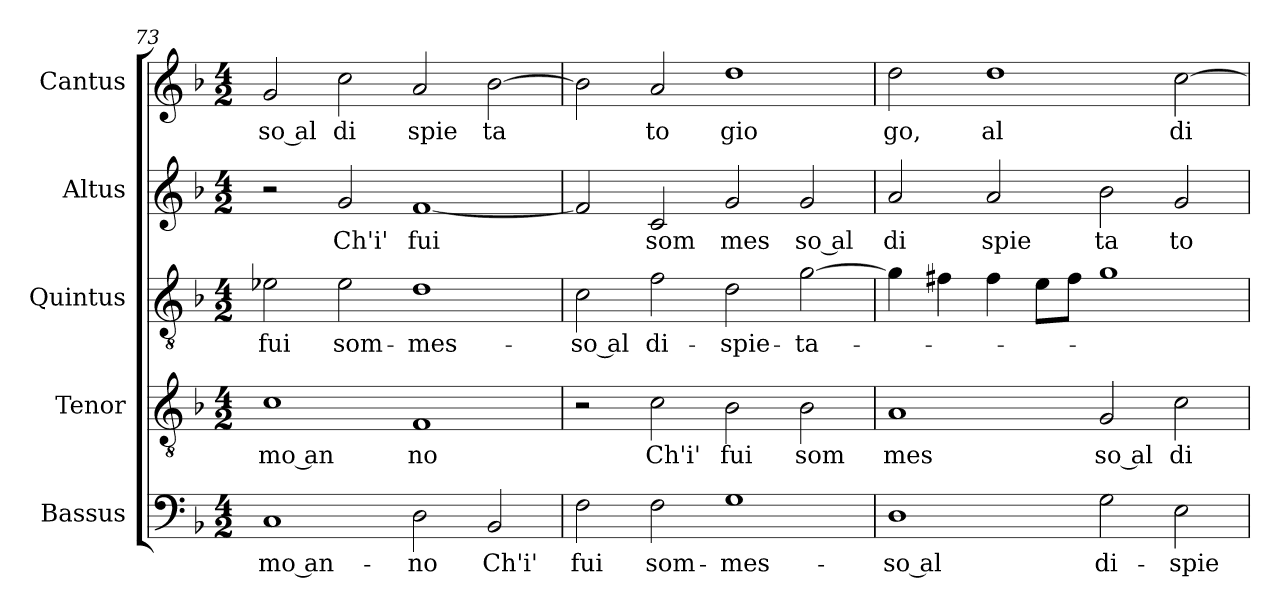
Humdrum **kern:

**kern	**text	**kern	**text	**kern	**text	**kern	**text	**kern	**text
*part5	*part5	*part4	*part4	*part3	*part3	*part2	*part2	*part1	*part1
*staff5	*staff5	*staff4	*staff4	*staff3	*staff3	*staff2	*staff2	*staff1	*staff1
*I"Bassus	*	*I"Tenor	*	*I"Quintus	*	*I"Altus	*	*I"Cantus	*
*I'Bassus	*	*I'Tenor	*	*I'Quintus	*	*I'Altus	*	*I'Cantus	*
*clefF4	*	*clefGv2	*	*clefGv2	*	*clefG2	*	*clefG2	*
*k[b-]	*	*k[b-]	*	*k[b-]	*	*k[b-]	*	*k[b-]	*
*F:	*	*F:	*	*F:	*	*F:	*	*F:	*
*M4/2	*	*M4/2	*	*M4/2	*	*M4/2	*	*M4/2	*
=73	=73	=73	=73	=73	=73	=73	=73	=73	=73
!	!LO:LY:b:rj	!	!LO:LY:b:rj	!	!LO:LY:b:cj	!	!	!	!LO:LY:b:rj
1C	-mo an-	1c	mo an	2e-X\	fui	2r	.	2g/	so al
!	!	!	!	!	!LO:LY:b:cj	!	!LO:LY:b:cj	!	!LO:LY:b:cj
.	.	.	.	2e-\	som-	2g/	Ch'i'	2cc\	di
!	!LO:LY:b:cj	!	!LO:LY:b:cj	!	!LO:LY:b:cj	!	!LO:LY:b:cj	!	!LO:LY:b:cj
2D\	-no	1F	no	1d	-mes-	[<1f	fui	2a/	spie
!	!LO:LY:b:cj	!	!	!	!	!	!	!	!LO:LY:b:cj
2BB-/	Ch'i'	.	.	.	.	.	.	[>2b-\	ta
=74	=74	=74	=74	=74	=74	=74	=74	=74	=74
!	!LO:LY:b:cj	!	!	!	!LO:LY:b:rj	!	!	!	!
2F\	fui	2r	.	2c\	-so al	2f/]	.	2b-\]	.
!	!LO:LY:b:cj	!	!LO:LY:b:cj	!	!LO:LY:b:cj	!	!LO:LY:b:cj	!	!LO:LY:b:cj
2F\	som-	2c\	Ch'i'	2f\	di-	2c/	som	2a/	to
!	!LO:LY:b:cj	!	!LO:LY:b:cj	!	!LO:LY:b:cj	!	!LO:LY:b:cj	!	!LO:LY:b:cj
1G	-mes-	2B-\	fui	2d\	-spie-	2g/	mes	1dd	gio
!	!	!	!LO:LY:b:cj	!	!LO:LY:b:cj	!	!LO:LY:b:rj	!	!
.	.	2B-\	som	[>2g\	-ta-	2g/	so al	.	.
=75	=75	=75	=75	=75	=75	=75	=75	=75	=75
!	!LO:LY:b:rj	!	!LO:LY:b:cj	!	!	!	!LO:LY:b:cj	!	!LO:LY:b:cj
1D	-so al	1A	mes	4g\]	.	2a/	di	2dd\	go,
.	.	.	.	4f#X\	.	.	.	.	.
!	!	!	!	!	!	!	!LO:LY:b:cj	!	!LO:LY:b:cj
.	.	.	.	4f#\	.	2a/	spie	1dd	al
.	.	.	.	8e\L	.	.	.	.	.
.	.	.	.	8f#\J	.	.	.	.	.
!	!LO:LY:b:cj	!	!LO:LY:b:rj	!	!	!	!LO:LY:b:cj	!	!
2G\	di-	2G/	so al	1g	.	2b-\	ta	.	.
!	!LO:LY:b:cj	!	!LO:LY:b:cj	!	!	!	!LO:LY:b:cj	!	!LO:LY:b:cj
2E\	-spie-	2c\	di	.	.	2g/	to	[>2cc\	di
=	=	=	=	=	=	=	=	=	=
*-	*-	*-	*-	*-	*-	*-	*-	*-	*-
